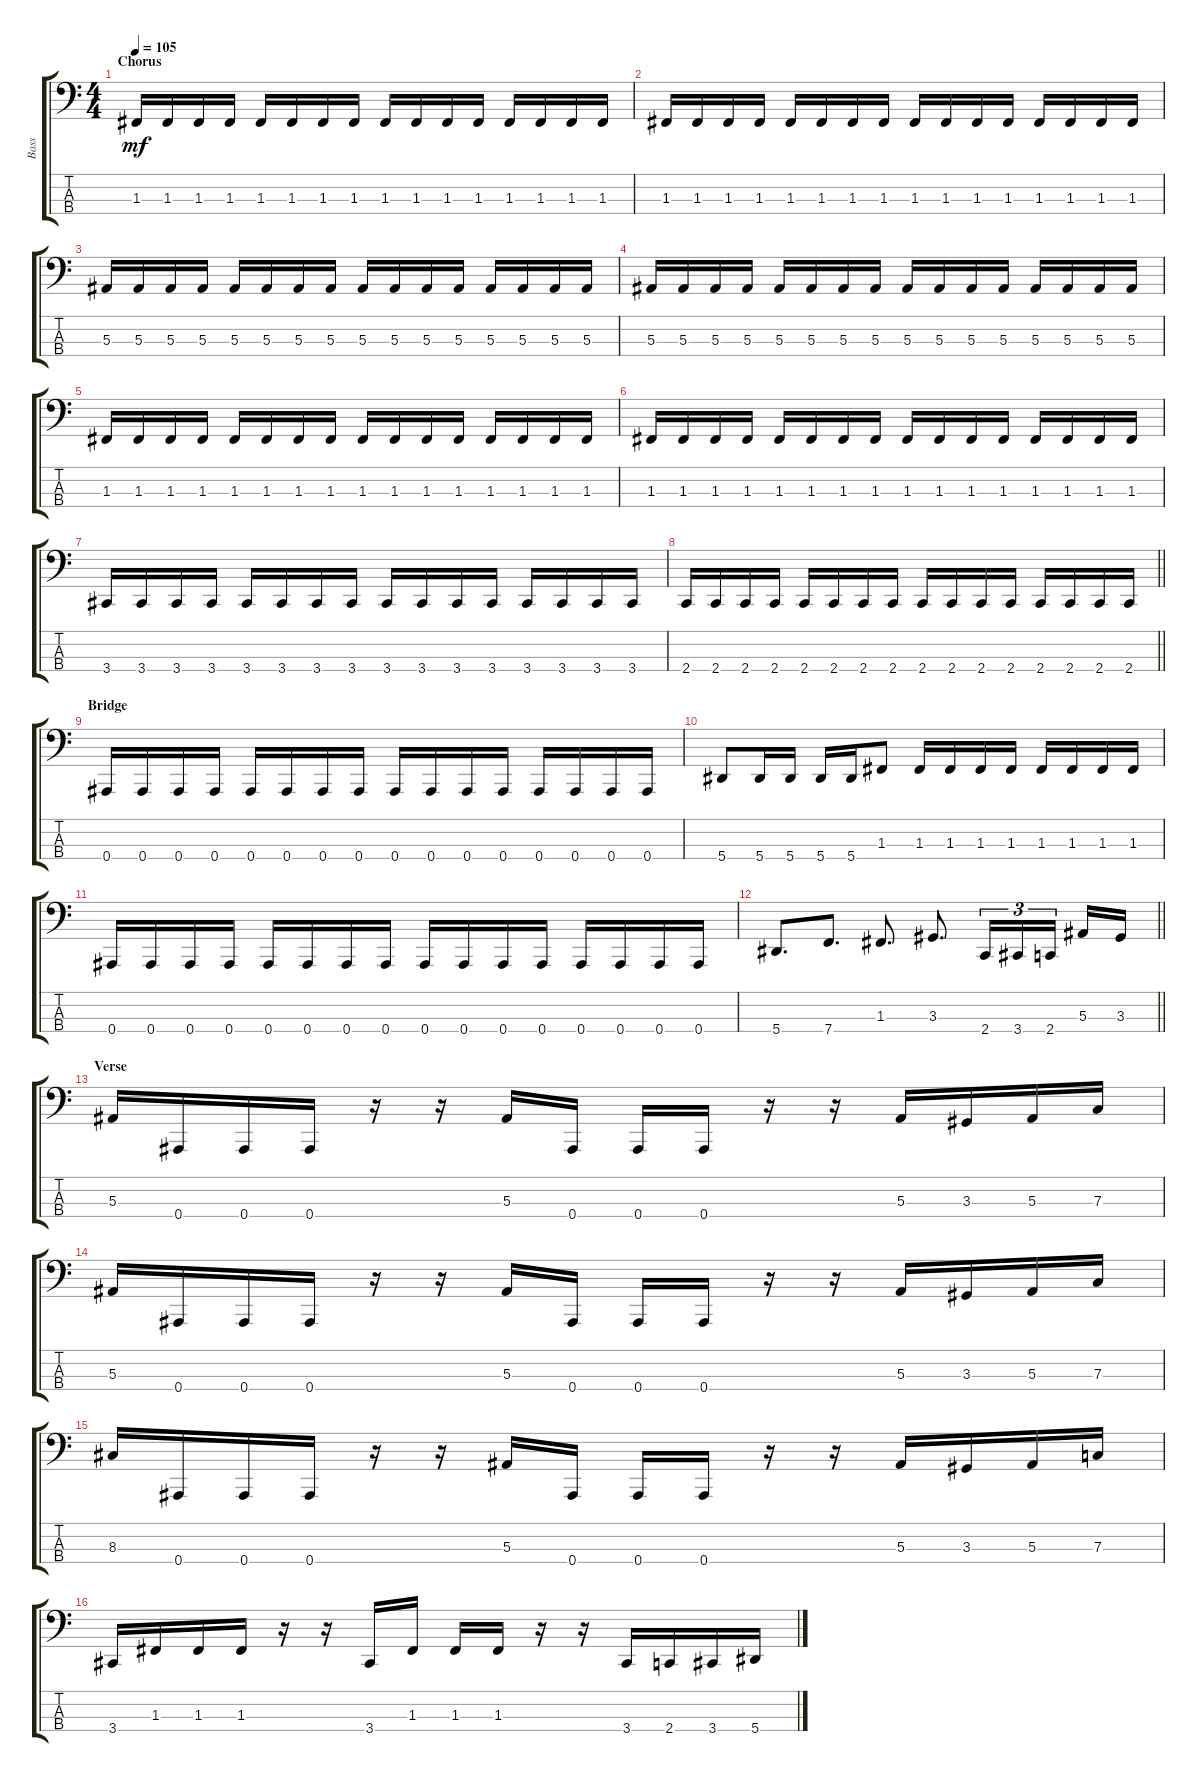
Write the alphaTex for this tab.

\track ("Bass" "Bass") {instrument electricbassfinger}
\staff {score tabs}
\tuning (Eb2 Bb1 F1 Bb0) {hide}
\ts (4 4)
\section ("" "Chorus")
\tempo 105
\clef f4
\ks c
1.3.16{dy mf} 1.3.16 1.3.16 1.3.16 1.3.16 1.3.16 1.3.16 1.3.16 1.3.16 1.3.16 1.3.16 1.3.16 1.3.16 1.3.16 1.3.16 1.3.16 |
1.3.16 1.3.16 1.3.16 1.3.16 1.3.16 1.3.16 1.3.16 1.3.16 1.3.16 1.3.16 1.3.16 1.3.16 1.3.16 1.3.16 1.3.16 1.3.16 |
5.3.16 5.3.16 5.3.16 5.3.16 5.3.16 5.3.16 5.3.16 5.3.16 5.3.16 5.3.16 5.3.16 5.3.16 5.3.16 5.3.16 5.3.16 5.3.16 |
5.3.16 5.3.16 5.3.16 5.3.16 5.3.16 5.3.16 5.3.16 5.3.16 5.3.16 5.3.16 5.3.16 5.3.16 5.3.16 5.3.16 5.3.16 5.3.16 |
1.3.16 1.3.16 1.3.16 1.3.16 1.3.16 1.3.16 1.3.16 1.3.16 1.3.16 1.3.16 1.3.16 1.3.16 1.3.16 1.3.16 1.3.16 1.3.16 |
1.3.16 1.3.16 1.3.16 1.3.16 1.3.16 1.3.16 1.3.16 1.3.16 1.3.16 1.3.16 1.3.16 1.3.16 1.3.16 1.3.16 1.3.16 1.3.16 |
3.4.16 3.4.16 3.4.16 3.4.16 3.4.16 3.4.16 3.4.16 3.4.16 3.4.16 3.4.16 3.4.16 3.4.16 3.4.16 3.4.16 3.4.16 3.4.16 |
\barLineRight lightlight
2.4.16 2.4.16 2.4.16 2.4.16 2.4.16 2.4.16 2.4.16 2.4.16 2.4.16 2.4.16 2.4.16 2.4.16 2.4.16 2.4.16 2.4.16 2.4.16 |
\section ("" "Bridge")
0.4.16 0.4.16 0.4.16 0.4.16 0.4.16 0.4.16 0.4.16 0.4.16 0.4.16 0.4.16 0.4.16 0.4.16 0.4.16 0.4.16 0.4.16 0.4.16 |
5.4.8 5.4.16 5.4.16 5.4.16 5.4.16 1.3.8 1.3.16 1.3.16 1.3.16 1.3.16 1.3.16 1.3.16 1.3.16 1.3.16 |
0.4.16 0.4.16 0.4.16 0.4.16 0.4.16 0.4.16 0.4.16 0.4.16 0.4.16 0.4.16 0.4.16 0.4.16 0.4.16 0.4.16 0.4.16 0.4.16 |
\barLineRight lightlight
5.4.8{d} 7.4.8{d} 1.3.8{d} 3.3.8{d} 2.4.16{tu (3 2)} 3.4.16{tu (3 2)} 2.4.16{tu (3 2) beam splitsecondary} 5.3.16 3.3.16 |
\section ("" "Verse")
5.3.16 0.4.16 0.4.16 0.4.16 r.16 r.16 5.3.16 0.4.16 0.4.16 0.4.16 r.16 r.16 5.3.16 3.3.16 5.3.16 7.3.16 |
5.3.16 0.4.16 0.4.16 0.4.16 r.16 r.16 5.3.16 0.4.16 0.4.16 0.4.16 r.16 r.16 5.3.16 3.3.16 5.3.16 7.3.16 |
8.3.16 0.4.16 0.4.16 0.4.16 r.16 r.16 5.3.16 0.4.16 0.4.16 0.4.16 r.16 r.16 5.3.16 3.3.16 5.3.16 7.3.16 |
3.4.16 1.3.16 1.3.16 1.3.16 r.16 r.16 3.4.16 1.3.16 1.3.16 1.3.16 r.16 r.16 3.4.16 2.4.16 3.4.16 5.4.16
